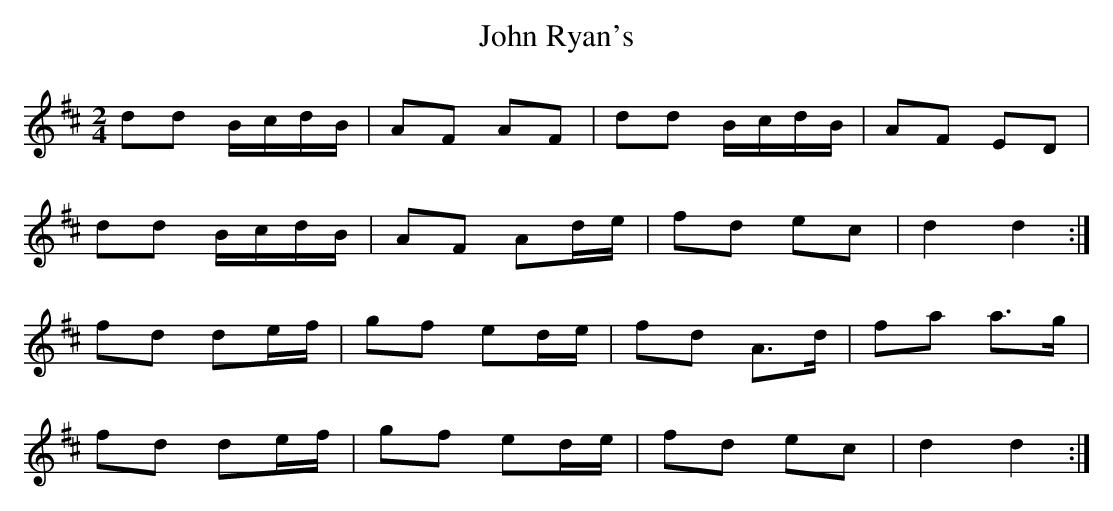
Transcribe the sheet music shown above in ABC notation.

X:1
T:John Ryan's
M:2/4
L:1/8
K:D Major
dd B/c/d/B/|AF AF|dd B/c/d/B/|AF ED|!
dd B/c/d/B/|AF Ad/e/|fd ec|d2 d2:|!
fd de/f/|gf ed/e/|fd A3/2d/|fa a3/2g/|!
fd de/f/|gf ed/e/|fd ec|d2 d2:|!
